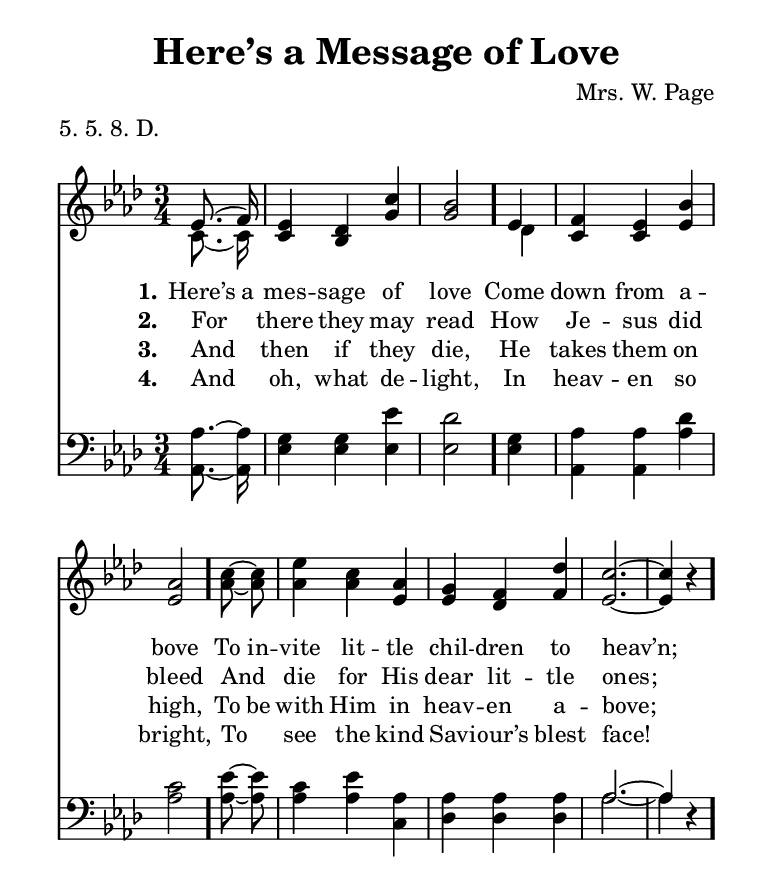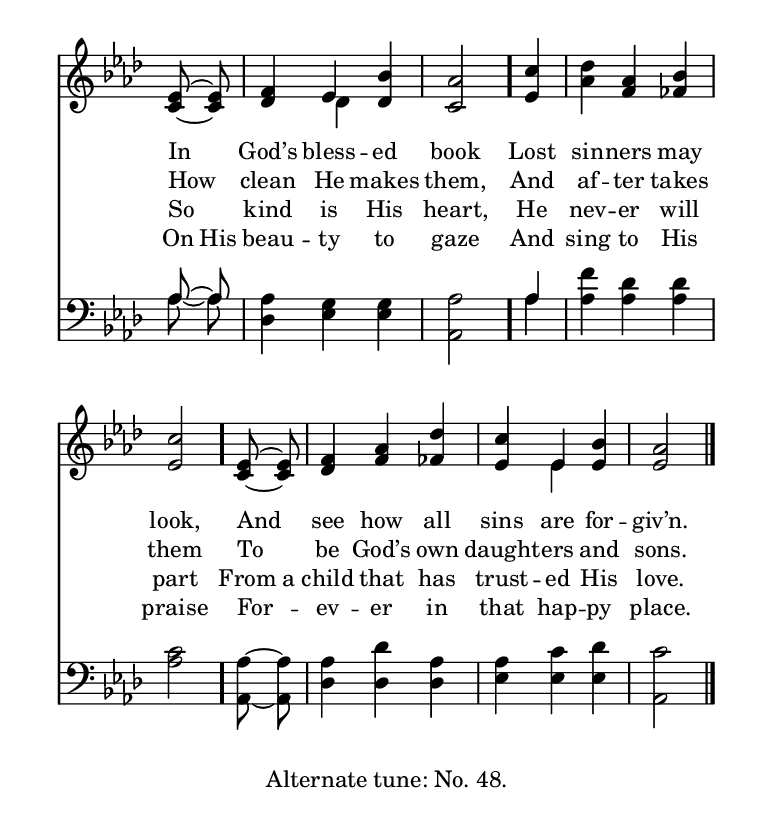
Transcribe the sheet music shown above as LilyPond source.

\include "common/global.ily"
\paper {
  \include "common/paper.ily"
  ragged-bottom = ##t
}

\header{
  %children
  hymnnumber = "301"
  title = "Here’s a Message of Love"
  tunename = "Waters"
  meter = "5. 5. 8. D."
  poet = ""
  composer = "Mrs. W. Page"
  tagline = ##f
}

global = {
  \include "common/overrides.ily"
  \override Staff.TimeSignature.style = #'numbered
  \time 3/4
  \override Score.MetronomeMark.transparent = ##t % hide all fermata changes too
  \tempo 4=90
  \key aes \major
  \partial 4
  \autoBeamOff
}

notesSoprano = {
\global
\relative c' {

  ees8.( f16) | ees4 des c' | bes2
  ees,4 | f ees bes' | aes2
  c8 ~ c8 | ees4 c aes | g f des' | c2. ~ | c4 r
  ees,8 ~ ees | f4 ees bes' | aes2 \eogbreak
  c4 | des aes bes | c2
  ees,8 ~ ees | f4 aes des | c ees, bes' | aes2

  \bar "|."

}
}

notesAlto = {
\global
\relative e' {

  c8. ~ c16 | c4 bes g' | g2
  des4 | c c ees | ees2
  aes8 ~ aes | aes4 aes ees | ees des f | ees2. ~ | ees4 r
  c8 ~ c | des4 des des | c2
  ees4 | aes f fes | ees2
  c8 ~ c | des4 f fes | ees4 ees ees | ees2

}
}

notesTenor = {
\global
\relative a {

  aes8. ~ aes16 |  g4 g ees' | des2
  g,4 | aes aes des | c2
  ees8 ~ ees | c4 ees aes, | aes aes aes | aes2. ~ | aes4 r
  aes8 ~ aes | aes4 g g | aes2
  aes4 | f' des des | c2
  aes8 ~ aes | aes4 des aes | aes c des | c2

}
}

notesBass = {
\global
\relative f, {

  aes8. ~ aes16 | ees'4 ees ees | ees2
  ees4 | aes, aes aes' | aes2
  aes8 ~ aes | aes4 aes c, | des des des | aes'2. ~ | aes4 r
  aes8 ~ aes | des,4 ees ees | aes,2
  aes'4 | aes aes aes | aes2
  aes,8 ~ aes | des4 des des | ees ees ees | aes,2

}
}

wordsA = \lyricmode {
\set stanza = "1."

{ \mon } Here’s a { \moff } mes -- sage of love \bar "."
Come down from a -- bove \bar "."
{ \mon } To in -- { \moff } vite lit -- tle chil -- dren to heav’n; \bar "."
In God’s bless -- ed book \bar "."
Lost sin -- ners may look, \bar "."
And see how all sins are for -- giv’n. \bar "."

}

wordsB = \lyricmode {
\set stanza = "2."

For there they may read
How Je -- sus did bleed
And die for His dear lit -- tle ones;
How clean He makes them,
And af -- ter takes them
To be God’s own daught -- ers and sons.

}

wordsC = \lyricmode {
\set stanza = "3."

And then if they die,
He takes them on high,
{ \mon } To be { \moff } with Him in heav -- en a -- bove;
So kind is His heart,
He nev -- er will part
{ \mon } From a { \moff } child that has trust -- ed His love.

}

wordsD = \lyricmode {
\set stanza = "4."

And oh, what de -- light,
In heav -- en so bright,
To see the kind Sav -- iour’s blest face!
{ \mon } On His { \moff } beau -- ty to gaze
And sing to His praise
For -- ev -- er in that hap -- py place.

}

\score {
  \context ChoirStaff <<
    \context Staff = upper <<
      \set Staff.autoBeaming = ##f
      \set ChoirStaff.systemStartDelimiter = #'SystemStartBar
      \set ChoirStaff.printPartCombineTexts = ##f
      \partcombine #'(2 . 9) \notesSoprano \notesAlto
      \context NullVoice = sopranos { \voiceOne << \notesSoprano >> }
      \context NullVoice = altos { \voiceTwo << \notesAlto >> }
      \context Lyrics = one   \lyricsto sopranos \wordsA
      \context Lyrics = two   \lyricsto sopranos \wordsB
      \context Lyrics = three \lyricsto sopranos \wordsC
      \context Lyrics = four  \lyricsto sopranos \wordsD
    >>
    \context Staff = men <<
      \set Staff.autoBeaming = ##f
      \clef bass
      \set ChoirStaff.printPartCombineTexts = ##f
      \partcombine #'(2 . 9) \notesTenor \notesBass
      \context NullVoice = tenors { \voiceOne << \notesTenor >> }
      \context NullVoice = basses { \voiceTwo << \notesBass >> }
    >>
  >>
  \layout {
    \include "common/layout.ily"
  }
  \midi{
    \include "common/midi.ily"
  }
}

\noPageBreak \markup { \vspace #2 \fill-line { \raise #2 \line { Alternate tune: No. 48. } } }

\version "2.19.49"  % necessary for upgrading to future LilyPond versions.

% vi:set et ts=2 sw=2 ai nocindent syntax=lilypond:
